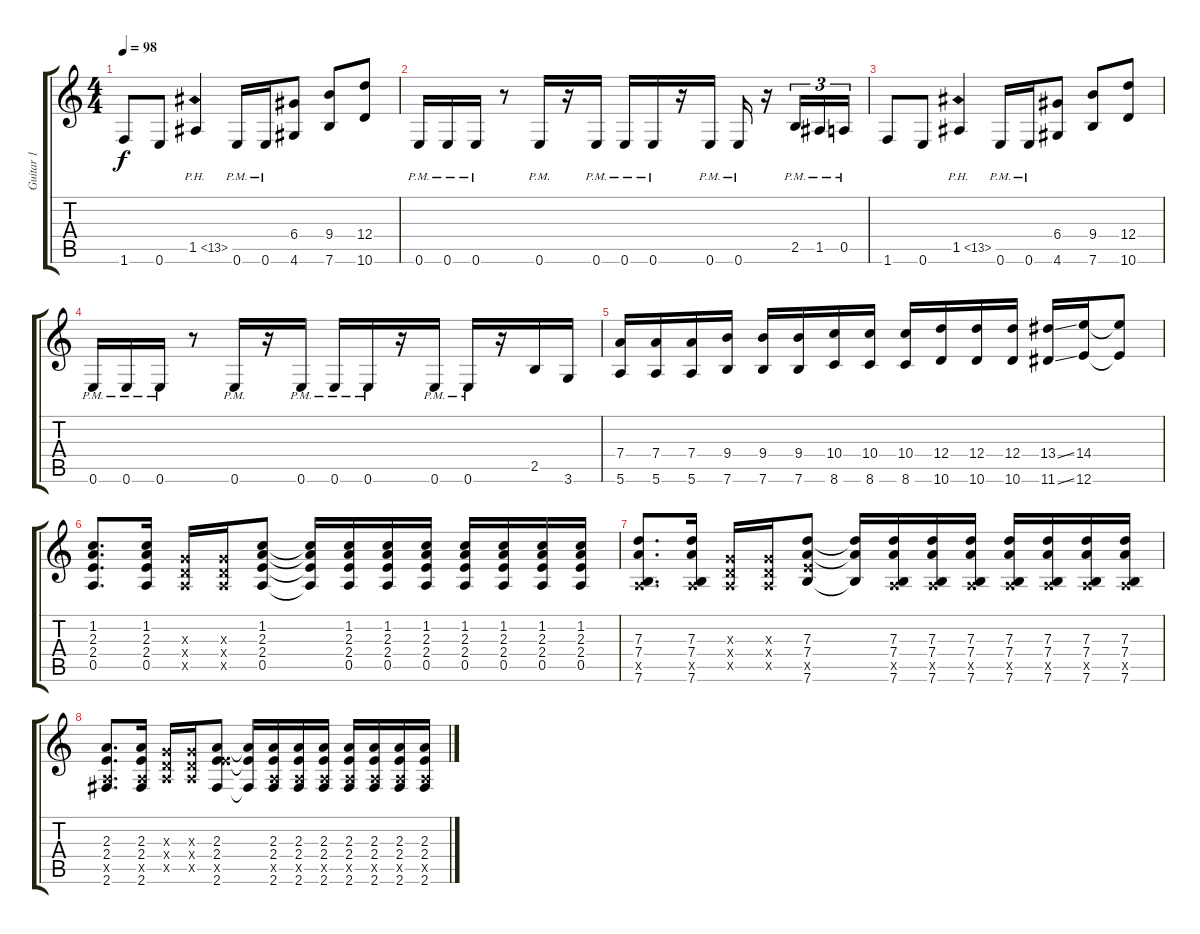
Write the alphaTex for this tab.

\track ("Guitar 1" "Guitar 1") {instrument distortionguitar}
\staff {score tabs}
\tuning (E4 B3 G3 D3 A2 E2) {hide}
\ts (4 4)
\tempo 98
\clef g2
\ks aminor
1.6.8{dy f} 0.6.8 1.5{ph 12}.4 0.6{pm}.16 0.6{pm}.16 (6.4 4.6).8 (9.4 7.6).8 (12.4 10.6).8 |
0.6{pm}.16 0.6{pm}.16 0.6{pm}.16 r.8 0.6{pm}.16 r.16 0.6{pm}.16 0.6{pm}.16 0.6{pm}.16 r.16 0.6{pm}.16 0.6{pm}.16 r.16 2.5{pm}.16{tu (3 2)} 1.5{pm}.16{tu (3 2)} 0.5{pm}.16{tu (3 2)} |
1.6.8 0.6.8 1.5{ph 12}.4 0.6{pm}.16 0.6{pm}.16 (6.4 4.6).8 (9.4 7.6).8 (12.4 10.6).8 |
0.6{pm}.16 0.6{pm}.16 0.6{pm}.16 r.8 0.6{pm}.16 r.16 0.6{pm}.16 0.6{pm}.16 0.6{pm}.16 r.16 0.6{pm}.16 0.6{pm}.16 r.16 2.5.16 3.6.16 |
(7.4 5.6).16 (7.4 5.6).16 (7.4 5.6).16 (9.4 7.6).16 (9.4 7.6).16 (9.4 7.6).16 (10.4 8.6).16 (10.4 8.6).16 (10.4 8.6).16 (12.4 10.6).16 (12.4 10.6).16 (12.4 10.6).16 (13.4{ss} 11.6{ss}).16 (14.4 12.6).16 (14.4{t} 12.6{t}).8 |
(1.2 2.3 2.4 0.5).8{d} (1.2 2.3 2.4 0.5).16 (0.3{x} 0.4{x} 0.5{x}).16 (0.3{x} 0.4{x} 0.5{x}).16 (1.2 2.3 2.4 0.5).8 (1.2{t} 2.3{t} 2.4{t} 0.5{t}).16 (1.2 2.3 2.4 0.5).16 (1.2 2.3 2.4 0.5).16 (1.2 2.3 2.4 0.5).16 (1.2 2.3 2.4 0.5).16 (1.2 2.3 2.4 0.5).16 (1.2 2.3 2.4 0.5).16 (1.2 2.3 2.4 0.5).16 |
(7.3 7.4 0.5{x} 7.6).8{d} (7.3 7.4 0.5{x} 7.6).16 (0.3{x} 0.4{x} 0.5{x}).16 (0.3{x} 0.4{x} 0.5{x}).16 (7.3 7.4 7.5{x} 7.6).8 (7.3{t} 7.4{t} 7.6{t}).16 (7.3 7.4 0.5{x} 7.6).16 (7.3 7.4 0.5{x} 7.6).16 (7.3 7.4 0.5{x} 7.6).16 (7.3 7.4 0.5{x} 7.6).16 (7.3 7.4 0.5{x} 7.6).16 (7.3 7.4 0.5{x} 7.6).16 (7.3 7.4 0.5{x} 7.6).16 |
(2.3 2.4 0.5{x} 2.6).8{d} (2.3 2.4 0.5{x} 2.6).16 (0.3{x} 0.4{x} 0.5{x}).16 (0.3{x} 0.4{x} 0.5{x}).16 (2.3 2.4 7.5{x} 2.6).8 (2.3{t} 2.4{t} 2.6{t}).16 (2.3 2.4 0.5{x} 2.6).16 (2.3 2.4 0.5{x} 2.6).16 (2.3 2.4 0.5{x} 2.6).16 (2.3 2.4 0.5{x} 2.6).16 (2.3 2.4 0.5{x} 2.6).16 (2.3 2.4 0.5{x} 2.6).16 (2.3 2.4 0.5{x} 2.6).16
